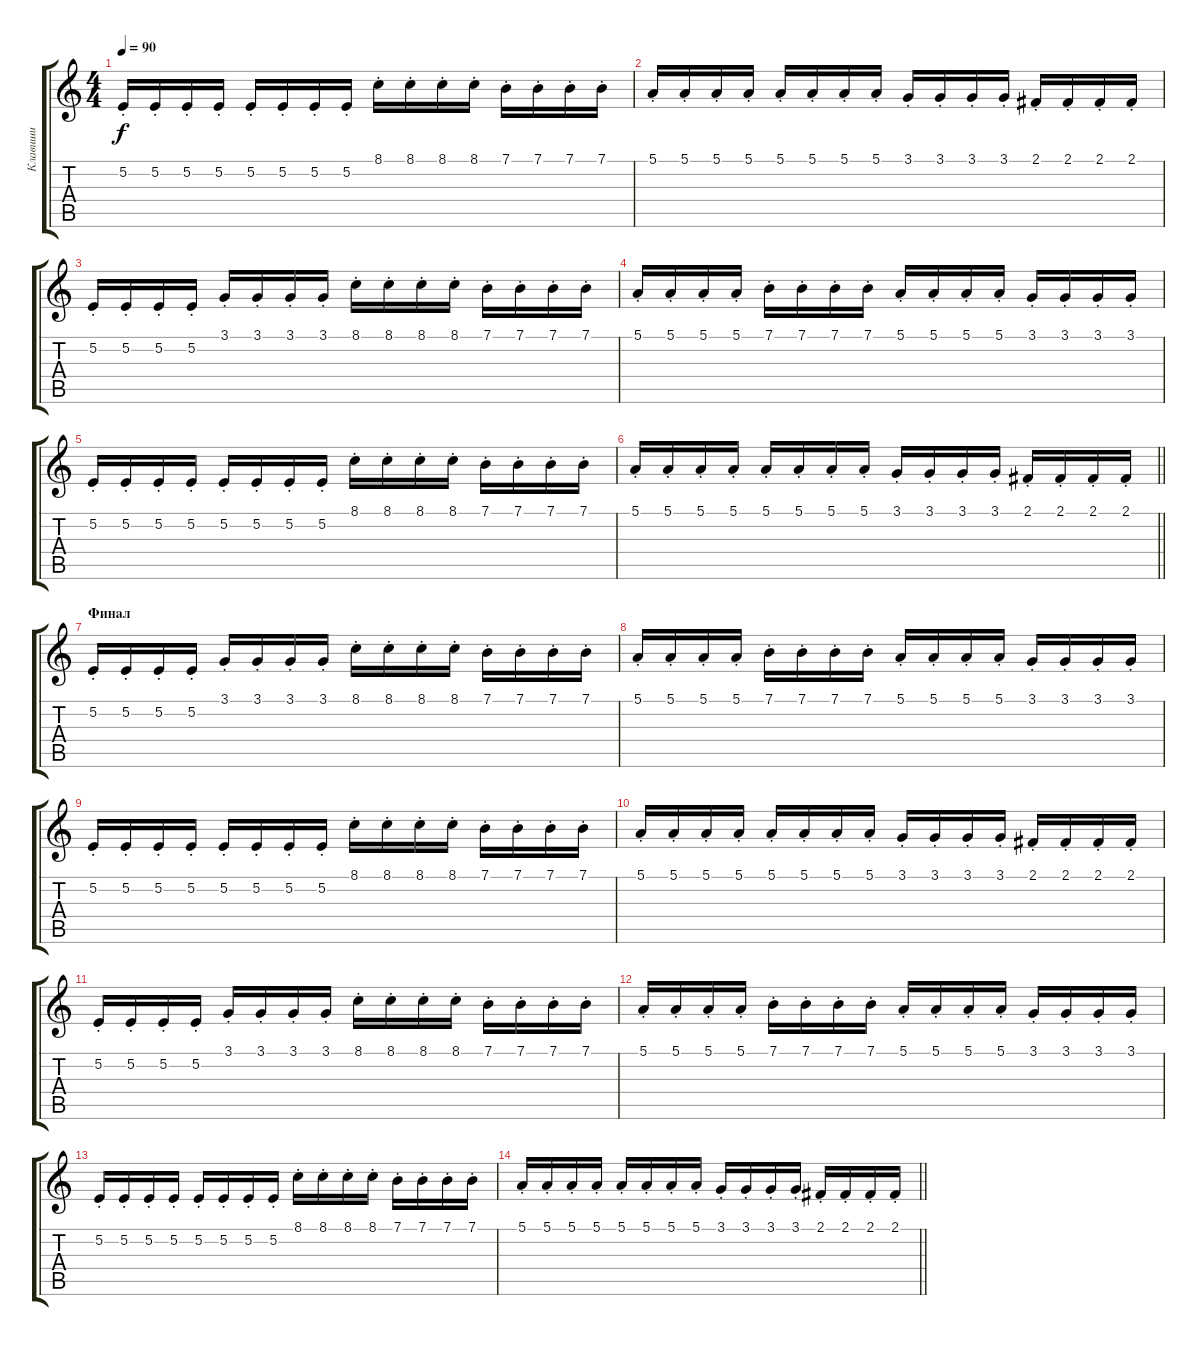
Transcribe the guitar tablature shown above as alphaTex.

\track ("Клавиши" "Клавиши") {instrument lead1square}
\staff {score tabs}
\tuning (E4 B3 G3 D3 A2 E2) {hide}
\ts (4 4)
\tempo 90
\clef g2
\ks c
5.2{st}.16{dy f} 5.2{st}.16 5.2{st}.16 5.2{st}.16 5.2{st}.16 5.2{st}.16 5.2{st}.16 5.2{st}.16 8.1{st}.16 8.1{st}.16 8.1{st}.16 8.1{st}.16 7.1{st}.16 7.1{st}.16 7.1{st}.16 7.1{st}.16 |
5.1{st}.16 5.1{st}.16 5.1{st}.16 5.1{st}.16 5.1{st}.16 5.1{st}.16 5.1{st}.16 5.1{st}.16 3.1{st}.16 3.1{st}.16 3.1{st}.16 3.1{st}.16 2.1{st}.16 2.1{st}.16 2.1{st}.16 2.1{st}.16 |
5.2{st}.16 5.2{st}.16 5.2{st}.16 5.2{st}.16 3.1{st}.16 3.1{st}.16 3.1{st}.16 3.1{st}.16 8.1{st}.16 8.1{st}.16 8.1{st}.16 8.1{st}.16 7.1{st}.16 7.1{st}.16 7.1{st}.16 7.1{st}.16 |
5.1{st}.16 5.1{st}.16 5.1{st}.16 5.1{st}.16 7.1{st}.16 7.1{st}.16 7.1{st}.16 7.1{st}.16 5.1{st}.16 5.1{st}.16 5.1{st}.16 5.1{st}.16 3.1{st}.16 3.1{st}.16 3.1{st}.16 3.1{st}.16 |
5.2{st}.16 5.2{st}.16 5.2{st}.16 5.2{st}.16 5.2{st}.16 5.2{st}.16 5.2{st}.16 5.2{st}.16 8.1{st}.16 8.1{st}.16 8.1{st}.16 8.1{st}.16 7.1{st}.16 7.1{st}.16 7.1{st}.16 7.1{st}.16 |
\barLineRight lightlight
5.1{st}.16 5.1{st}.16 5.1{st}.16 5.1{st}.16 5.1{st}.16 5.1{st}.16 5.1{st}.16 5.1{st}.16 3.1{st}.16 3.1{st}.16 3.1{st}.16 3.1{st}.16 2.1{st}.16 2.1{st}.16 2.1{st}.16 2.1{st}.16 |
\section ("" "Финал")
5.2{st}.16 5.2{st}.16 5.2{st}.16 5.2{st}.16 3.1{st}.16 3.1{st}.16 3.1{st}.16 3.1{st}.16 8.1{st}.16 8.1{st}.16 8.1{st}.16 8.1{st}.16 7.1{st}.16 7.1{st}.16 7.1{st}.16 7.1{st}.16 |
5.1{st}.16 5.1{st}.16 5.1{st}.16 5.1{st}.16 7.1{st}.16 7.1{st}.16 7.1{st}.16 7.1{st}.16 5.1{st}.16 5.1{st}.16 5.1{st}.16 5.1{st}.16 3.1{st}.16 3.1{st}.16 3.1{st}.16 3.1{st}.16 |
5.2{st}.16 5.2{st}.16 5.2{st}.16 5.2{st}.16 5.2{st}.16 5.2{st}.16 5.2{st}.16 5.2{st}.16 8.1{st}.16 8.1{st}.16 8.1{st}.16 8.1{st}.16 7.1{st}.16 7.1{st}.16 7.1{st}.16 7.1{st}.16 |
5.1{st}.16 5.1{st}.16 5.1{st}.16 5.1{st}.16 5.1{st}.16 5.1{st}.16 5.1{st}.16 5.1{st}.16 3.1{st}.16 3.1{st}.16 3.1{st}.16 3.1{st}.16 2.1{st}.16 2.1{st}.16 2.1{st}.16 2.1{st}.16 |
5.2{st}.16 5.2{st}.16 5.2{st}.16 5.2{st}.16 3.1{st}.16 3.1{st}.16 3.1{st}.16 3.1{st}.16 8.1{st}.16 8.1{st}.16 8.1{st}.16 8.1{st}.16 7.1{st}.16 7.1{st}.16 7.1{st}.16 7.1{st}.16 |
5.1{st}.16 5.1{st}.16 5.1{st}.16 5.1{st}.16 7.1{st}.16 7.1{st}.16 7.1{st}.16 7.1{st}.16 5.1{st}.16 5.1{st}.16 5.1{st}.16 5.1{st}.16 3.1{st}.16 3.1{st}.16 3.1{st}.16 3.1{st}.16 |
5.2{st}.16 5.2{st}.16 5.2{st}.16 5.2{st}.16 5.2{st}.16 5.2{st}.16 5.2{st}.16 5.2{st}.16 8.1{st}.16 8.1{st}.16 8.1{st}.16 8.1{st}.16 7.1{st}.16 7.1{st}.16 7.1{st}.16 7.1{st}.16 |
\barLineRight lightlight
5.1{st}.16 5.1{st}.16 5.1{st}.16 5.1{st}.16 5.1{st}.16 5.1{st}.16 5.1{st}.16 5.1{st}.16 3.1{st}.16 3.1{st}.16 3.1{st}.16 3.1{st}.16 2.1{st}.16 2.1{st}.16 2.1{st}.16 2.1{st}.16
